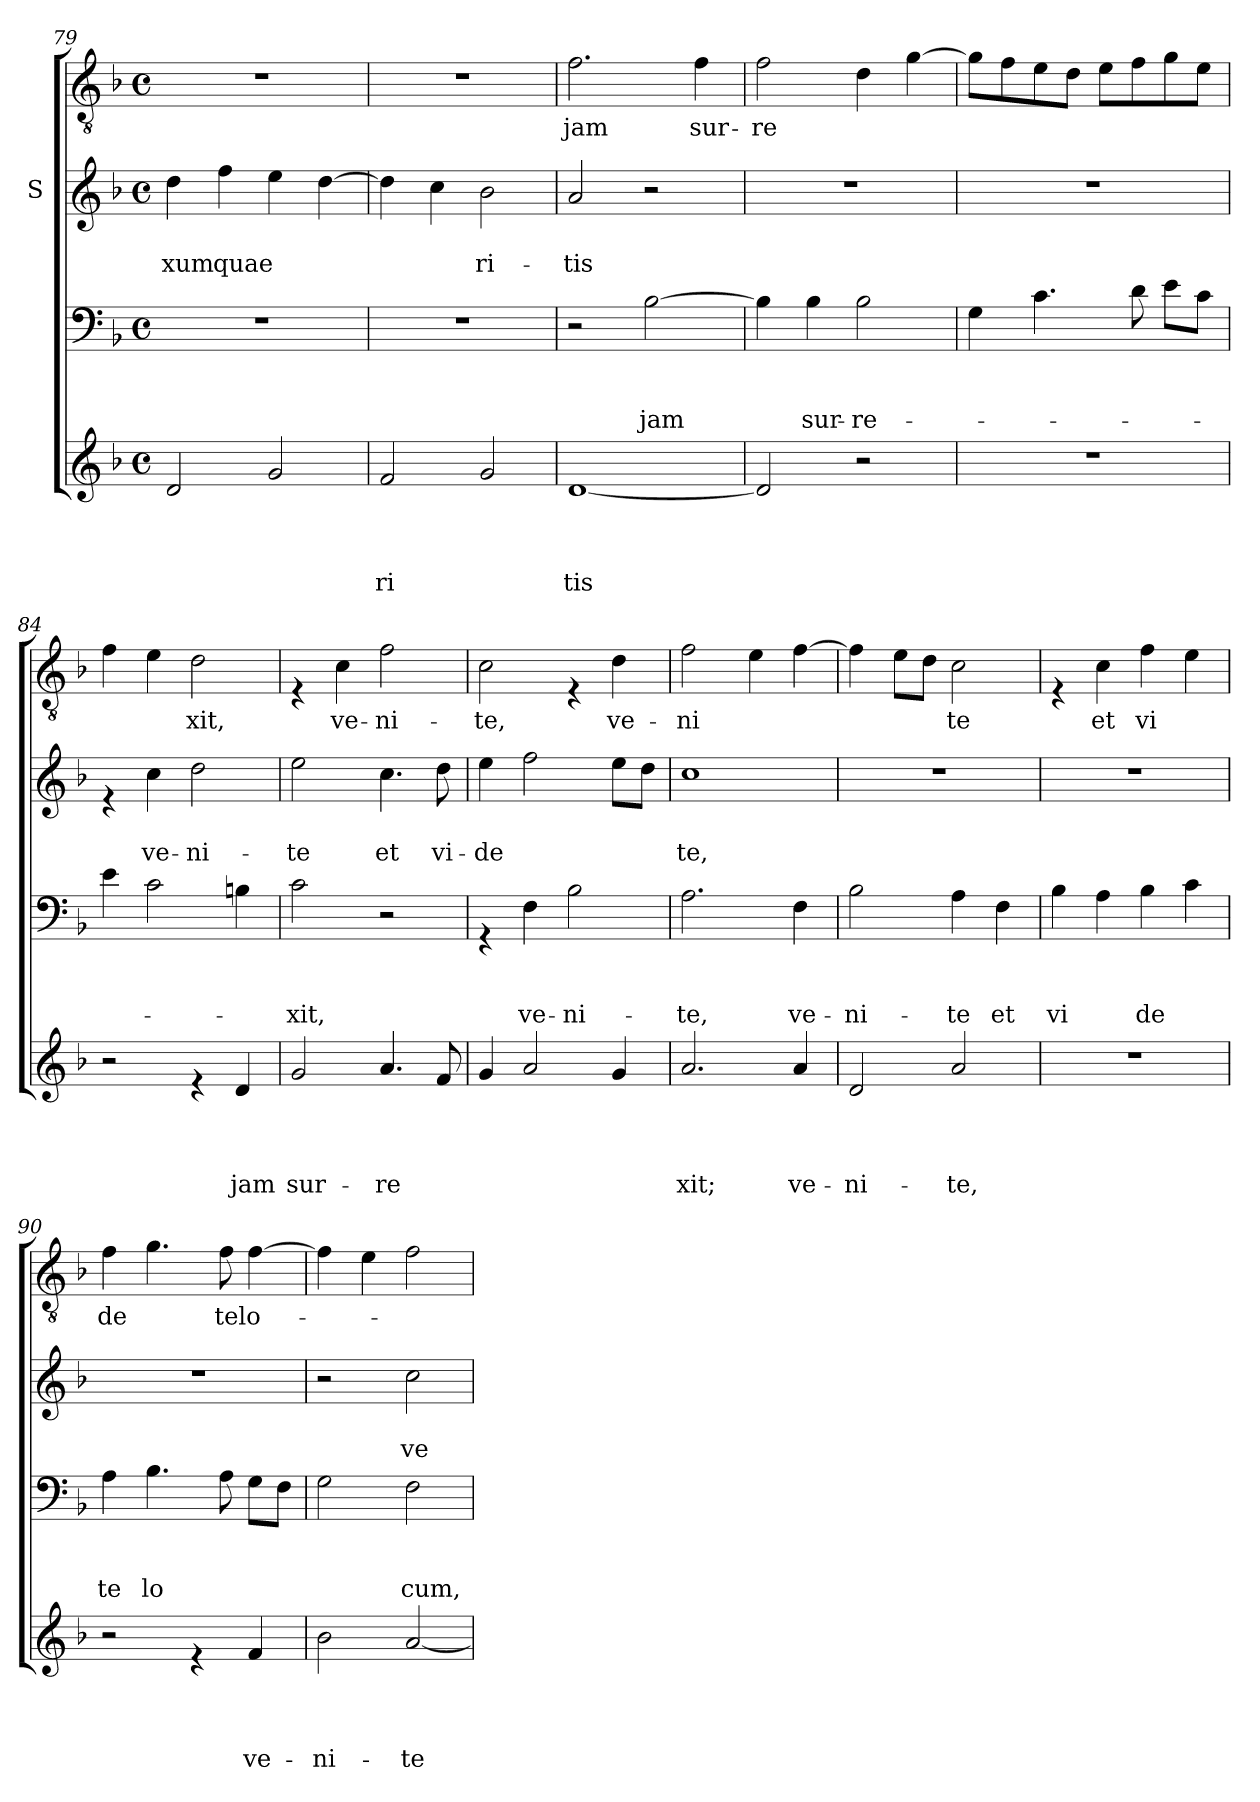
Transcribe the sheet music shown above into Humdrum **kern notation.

**kern	**text	**text	**text	**text	**kern	**text	**text	**text	**kern	**text	**text	**kern	**text
*part4	*part4	*part4	*part4	*part4	*part3	*part3	*part3	*part3	*part2	*part2	*part2	*part1	*part1
*staff4	*staff4	*staff4	*staff4	*staff4	*staff3	*staff3	*staff3	*staff3	*staff2	*staff2	*staff2	*staff1	*staff1
*	*	*	*	*	*	*	*	*	*I"S	*	*	*	*
!!LO:LB:g=z
*clefG2	*	*	*	*	*clefF4	*	*	*	*clefG2	*	*	*clefGv2	*
*k[b-]	*	*	*	*	*k[b-]	*	*	*	*k[b-]	*	*	*k[b-]	*
*F:	*	*	*	*	*F:	*	*	*	*F:	*	*	*F:	*
*M4/4	*	*	*	*	*M4/4	*	*	*	*M4/4	*	*	*M4/4	*
*met(c)	*	*	*	*	*met(c)	*	*	*	*met(c)	*	*	*met(c)	*
=79	=79	=79	=79	=79	=79	=79	=79	=79	=79	=79	=79	=79	=79
!	!	!	!	!	!	!	!	!	!	!	!LO:LY:b	!	!
2d/	.	.	.	.	1r	.	.	.	4dd\	.	-xum	1r	.
!	!	!	!	!	!	!	!	!	!	!	!LO:LY:b	!	!
.	.	.	.	.	.	.	.	.	4ff\	.	quae	.	.
2g/	.	.	.	.	.	.	.	.	4ee\	.	.	.	.
.	.	.	.	.	.	.	.	.	[>4dd\	.	.	.	.
=80	=80	=80	=80	=80	=80	=80	=80	=80	=80	=80	=80	=80	=80
!	!	!	!	!LO:LY:b	!	!	!	!	!	!	!	!	!
2f/	.	.	.	-ri	1r	.	.	.	4dd\]	.	.	1r	.
.	.	.	.	.	.	.	.	.	4cc\	.	.	.	.
!	!	!	!	!	!	!	!	!	!	!	!LO:LY:b	!	!
2g/	.	.	.	.	.	.	.	.	2b-\	.	ri-	.	.
=81	=81	=81	=81	=81	=81	=81	=81	=81	=81	=81	=81	=81	=81
!	!	!	!	!LO:LY:b	!	!	!	!	!	!	!LO:LY:b	!	!LO:LY:b
[<1d	.	.	.	tis	2r	.	.	.	2a/	.	-tis	2.f\	jam
!	!	!	!	!	!	!	!	!LO:LY:b	!	!	!	!	!
.	.	.	.	.	[>2B-\	.	.	jam	2r	.	.	.	.
!	!	!	!	!	!	!	!	!	!	!	!	!	!LO:LY:b
.	.	.	.	.	.	.	.	.	.	.	.	4f\	sur-
=82	=82	=82	=82	=82	=82	=82	=82	=82	=82	=82	=82	=82	=82
!	!	!	!	!	!	!	!	!	!	!	!	!	!LO:LY:b
2d/]	.	.	.	.	4B-\]	.	.	.	1r	.	.	2f\	-re
!	!	!	!	!	!	!	!	!LO:LY:b	!	!	!	!	!
.	.	.	.	.	4B-\	.	.	sur-	.	.	.	.	.
!	!	!	!	!	!	!	!	!LO:LY:b	!	!	!	!	!
2r	.	.	.	.	2B-\	.	.	-re-	.	.	.	4d\	.
.	.	.	.	.	.	.	.	.	.	.	.	[>4g\	.
=83	=83	=83	=83	=83	=83	=83	=83	=83	=83	=83	=83	=83	=83
1r	.	.	.	.	4G\	.	.	.	1r	.	.	8g\L]	.
.	.	.	.	.	.	.	.	.	.	.	.	8f\	.
.	.	.	.	.	4.c\	.	.	.	.	.	.	8e\	.
.	.	.	.	.	.	.	.	.	.	.	.	8d\J	.
.	.	.	.	.	.	.	.	.	.	.	.	8e\L	.
.	.	.	.	.	8d\	.	.	.	.	.	.	8f\	.
.	.	.	.	.	8e\L	.	.	.	.	.	.	8g\	.
.	.	.	.	.	8c\J	.	.	.	.	.	.	8e\J	.
=84	=84	=84	=84	=84	=84	=84	=84	=84	=84	=84	=84	=84	=84
2r	.	.	.	.	4e\	.	.	.	4re	.	.	4f\	.
!	!	!	!	!	!	!	!	!	!	!	!LO:LY:b	!	!
.	.	.	.	.	2c\	.	.	.	4cc\	.	ve-	4e\	.
!	!	!	!	!	!	!	!	!	!	!	!LO:LY:b	!	!LO:LY:b
4re	.	.	.	.	.	.	.	.	2dd\	.	-ni-	2d\	xit,
!	!	!	!	!LO:LY:b	!	!	!	!	!	!	!	!	!
4d/	.	.	.	jam	4Bn\	.	.	.	.	.	.	.	.
!!LO:LB:g=z
=85	=85	=85	=85	=85	=85	=85	=85	=85	=85	=85	=85	=85	=85
!	!	!	!	!LO:LY:b	!	!	!	!LO:LY:b	!	!	!LO:LY:b	!	!
2g/	.	.	.	sur-	2c\	.	.	-xit,	2ee\	.	-te	4rE	.
!	!	!	!	!	!	!	!	!	!	!	!	!	!LO:LY:b
.	.	.	.	.	.	.	.	.	.	.	.	4c\	ve-
!	!	!	!	!LO:LY:b	!	!	!	!	!	!	!LO:LY:b	!	!LO:LY:b
4.a/	.	.	.	-re	2r	.	.	.	4.cc\	.	et	2f\	-ni-
!	!	!	!	!	!	!	!	!	!	!	!LO:LY:b	!	!
8f/	.	.	.	.	.	.	.	.	8dd\	.	vi-	.	.
=86	=86	=86	=86	=86	=86	=86	=86	=86	=86	=86	=86	=86	=86
!	!	!	!	!	!	!	!	!	!	!	!LO:LY:b	!	!LO:LY:b
4g/	.	.	.	.	4rGG	.	.	.	4ee\	.	-de	2c\	-te,
!	!	!	!	!	!	!	!	!LO:LY:b	!	!	!	!	!
2a/	.	.	.	.	4F\	.	.	ve-	2ff\	.	.	.	.
!	!	!	!	!	!	!	!	!LO:LY:b	!	!	!	!	!
.	.	.	.	.	2B-\	.	.	-ni-	.	.	.	4rE	.
!	!	!	!	!	!	!	!	!	!	!	!	!	!LO:LY:b
4g/	.	.	.	.	.	.	.	.	8ee\L	.	.	4d\	ve-
.	.	.	.	.	.	.	.	.	8dd\J	.	.	.	.
=87	=87	=87	=87	=87	=87	=87	=87	=87	=87	=87	=87	=87	=87
!	!	!	!	!LO:LY:b	!	!	!	!LO:LY:b	!	!	!LO:LY:b	!	!LO:LY:b
2.a/	.	.	.	xit;	2.A\	.	.	-te,	1cc	.	te,	2f\	-ni
.	.	.	.	.	.	.	.	.	.	.	.	4e\	.
!	!	!	!	!LO:LY:b	!	!	!	!LO:LY:b	!	!	!	!	!
4a/	.	.	.	ve-	4F\	.	.	ve-	.	.	.	[>4f\	.
=88	=88	=88	=88	=88	=88	=88	=88	=88	=88	=88	=88	=88	=88
!	!	!	!	!LO:LY:b	!	!	!	!LO:LY:b	!	!	!	!	!
2d/	.	.	.	-ni-	2B-\	.	.	-ni-	1r	.	.	4f\]	.
.	.	.	.	.	.	.	.	.	.	.	.	8e\L	.
.	.	.	.	.	.	.	.	.	.	.	.	8d\J	.
!	!	!	!	!LO:LY:b	!	!	!	!LO:LY:b	!	!	!	!	!LO:LY:b
2a/	.	.	.	-te,	4A\	.	.	-te	.	.	.	2c\	te
!	!	!	!	!	!	!	!	!LO:LY:b	!	!	!	!	!
.	.	.	.	.	4F\	.	.	et	.	.	.	.	.
=89	=89	=89	=89	=89	=89	=89	=89	=89	=89	=89	=89	=89	=89
!	!	!	!	!	!	!	!	!LO:LY:b	!	!	!	!	!
1r	.	.	.	.	4B-\	.	.	vi	1r	.	.	4rE	.
!	!	!	!	!	!	!	!	!	!	!	!	!	!LO:LY:b
.	.	.	.	.	4A\	.	.	.	.	.	.	4c\	et
!	!	!	!	!	!	!	!	!LO:LY:b	!	!	!	!	!LO:LY:b
.	.	.	.	.	4B-\	.	.	de	.	.	.	4f\	vi
.	.	.	.	.	4c\	.	.	.	.	.	.	4e\	.
=90	=90	=90	=90	=90	=90	=90	=90	=90	=90	=90	=90	=90	=90
!	!	!	!	!	!	!	!	!LO:LY:b	!	!	!	!	!LO:LY:b
2r	.	.	.	.	4A\	.	.	te	1r	.	.	4f\	de
!	!	!	!	!	!	!	!	!LO:LY:b	!	!	!	!	!
.	.	.	.	.	4.B-\	.	.	lo	.	.	.	4.g\	.
4re	.	.	.	.	.	.	.	.	.	.	.	.	.
!	!	!	!	!	!	!	!	!	!	!	!	!	!LO:LY:b
.	.	.	.	.	8A\	.	.	.	.	.	.	8f\	te
!	!	!	!	!LO:LY:b	!	!	!	!	!	!	!	!	!LO:LY:b
4f/	.	.	.	ve-	8G\L	.	.	.	.	.	.	[>4f\	lo-
.	.	.	.	.	8F\J	.	.	.	.	.	.	.	.
!!LO:LB:g=z
=91	=91	=91	=91	=91	=91	=91	=91	=91	=91	=91	=91	=91	=91
!	!	!	!	!LO:LY:b	!	!	!	!	!	!	!	!	!
2b-\	.	.	.	-ni-	2G\	.	.	.	2r	.	.	4f\]	.
.	.	.	.	.	.	.	.	.	.	.	.	4e\	.
!	!	!	!	!LO:LY:b	!	!	!	!LO:LY:b	!	!	!LO:LY:b	!	!
[<2a/	.	.	.	-te	2F\	.	.	cum,	2cc\	.	ve-	2f\	.
=	=	=	=	=	=	=	=	=	=	=	=	=	=
*-	*-	*-	*-	*-	*-	*-	*-	*-	*-	*-	*-	*-	*-
